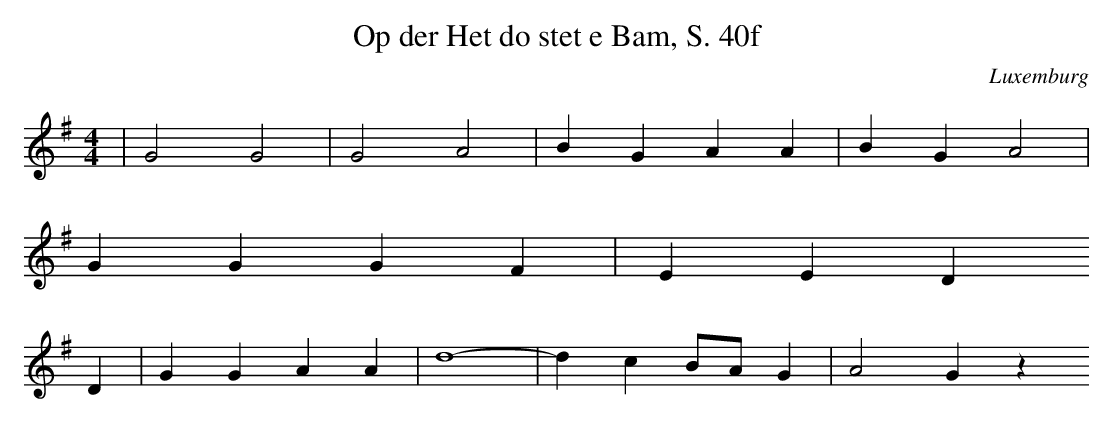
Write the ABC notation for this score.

X:1
T: Op der Het do stet e Bam, S. 40f
O: Luxemburg
M: 4/4
L: 1/8
K: G
 | G4G4 | G4A4 | B2G2A2A2 | B2G2A4 |
G2G2G2F2 | E2E2D2
D2 | G2G2A2A2 | d8- | d2c2BAG2 | A4G2z2
